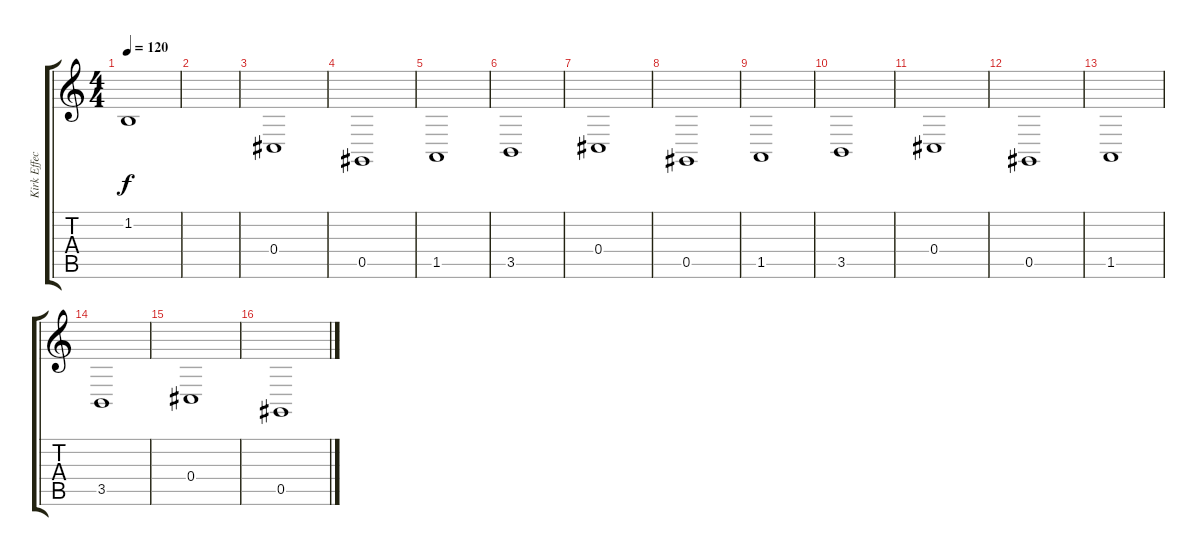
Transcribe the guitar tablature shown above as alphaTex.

\track ("Kirk Effect" "Kirk Effec") {instrument violin}
\staff {score tabs}
\tuning (Eb4 Bb3 Gb3 Db3 Ab2 Eb2) {hide}
\ts (4 4)
\tempo 120
\clef g2
\ks c
1.2{t}.1{dy f} |
|
0.4.1 |
0.5.1 |
1.5.1 |
3.5.1 |
0.4.1 |
0.5.1 |
1.5.1 |
3.5.1 |
0.4.1 |
0.5.1 |
1.5.1 |
3.5.1 |
0.4.1 |
0.5.1
